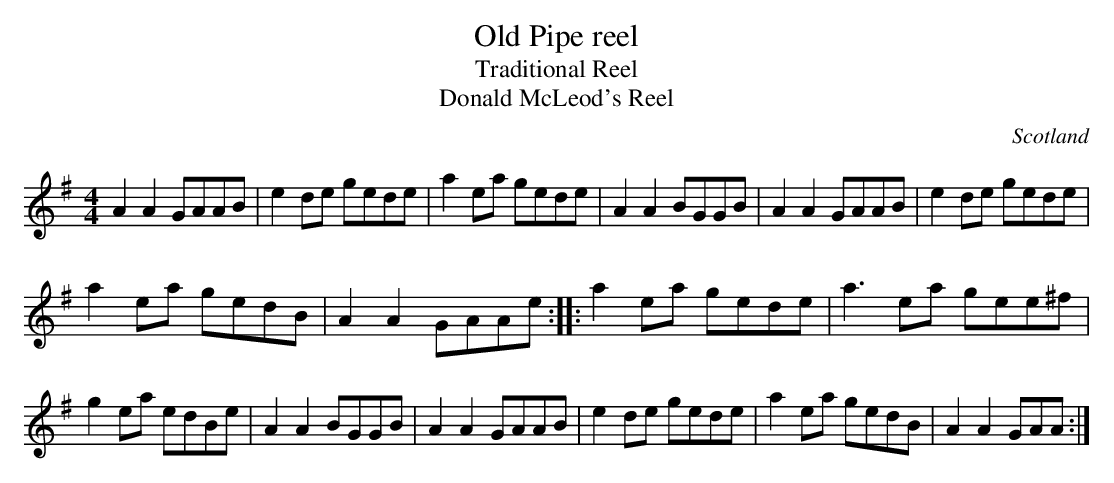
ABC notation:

X:1
T:Old Pipe reel
T:Traditional Reel
T:Donald McLeod's Reel
O:Scotland
M:4/4
K:ADor
A2A2 GAAB| e2de gede| a2ea gede| A2A2 BGGB|\
A2A2 GAAB| e2de gede|
a2ea gedB| A2A2 GAAe::\
a2ea gede|a3ea gee^f|
g2ea edBe|A2A2 BGGB|\
A2A2 GAAB| e2de gede| a2ea gedB| A2A2 GAA:|
